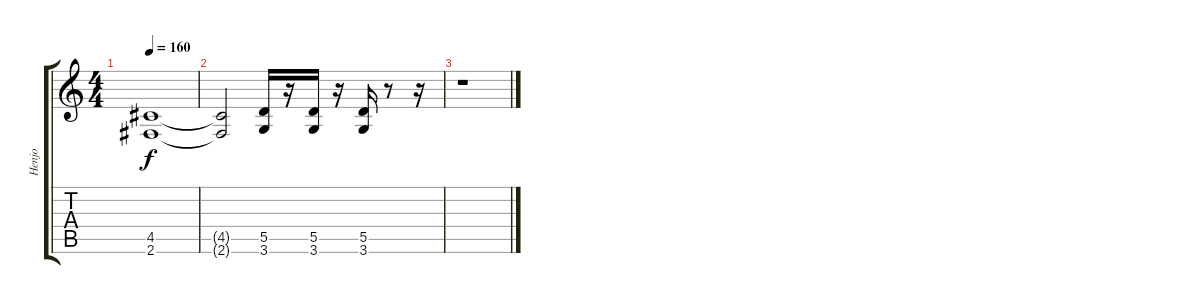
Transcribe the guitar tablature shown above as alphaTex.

\track ("Henjo" "Henjo") {instrument distortionguitar}
\staff {score tabs}
\tuning (E4 B3 G3 D3 A2 E2) {hide}
\ts (4 4)
\tempo 160
\clef g2
\ks c
(4.5 2.6).1{dy f} |
(4.5{t} 2.6{t}).2 (5.5 3.6).16 r.16 (5.5 3.6).16 r.16 (5.5 3.6).16 r.8 r.16 |
r.1
